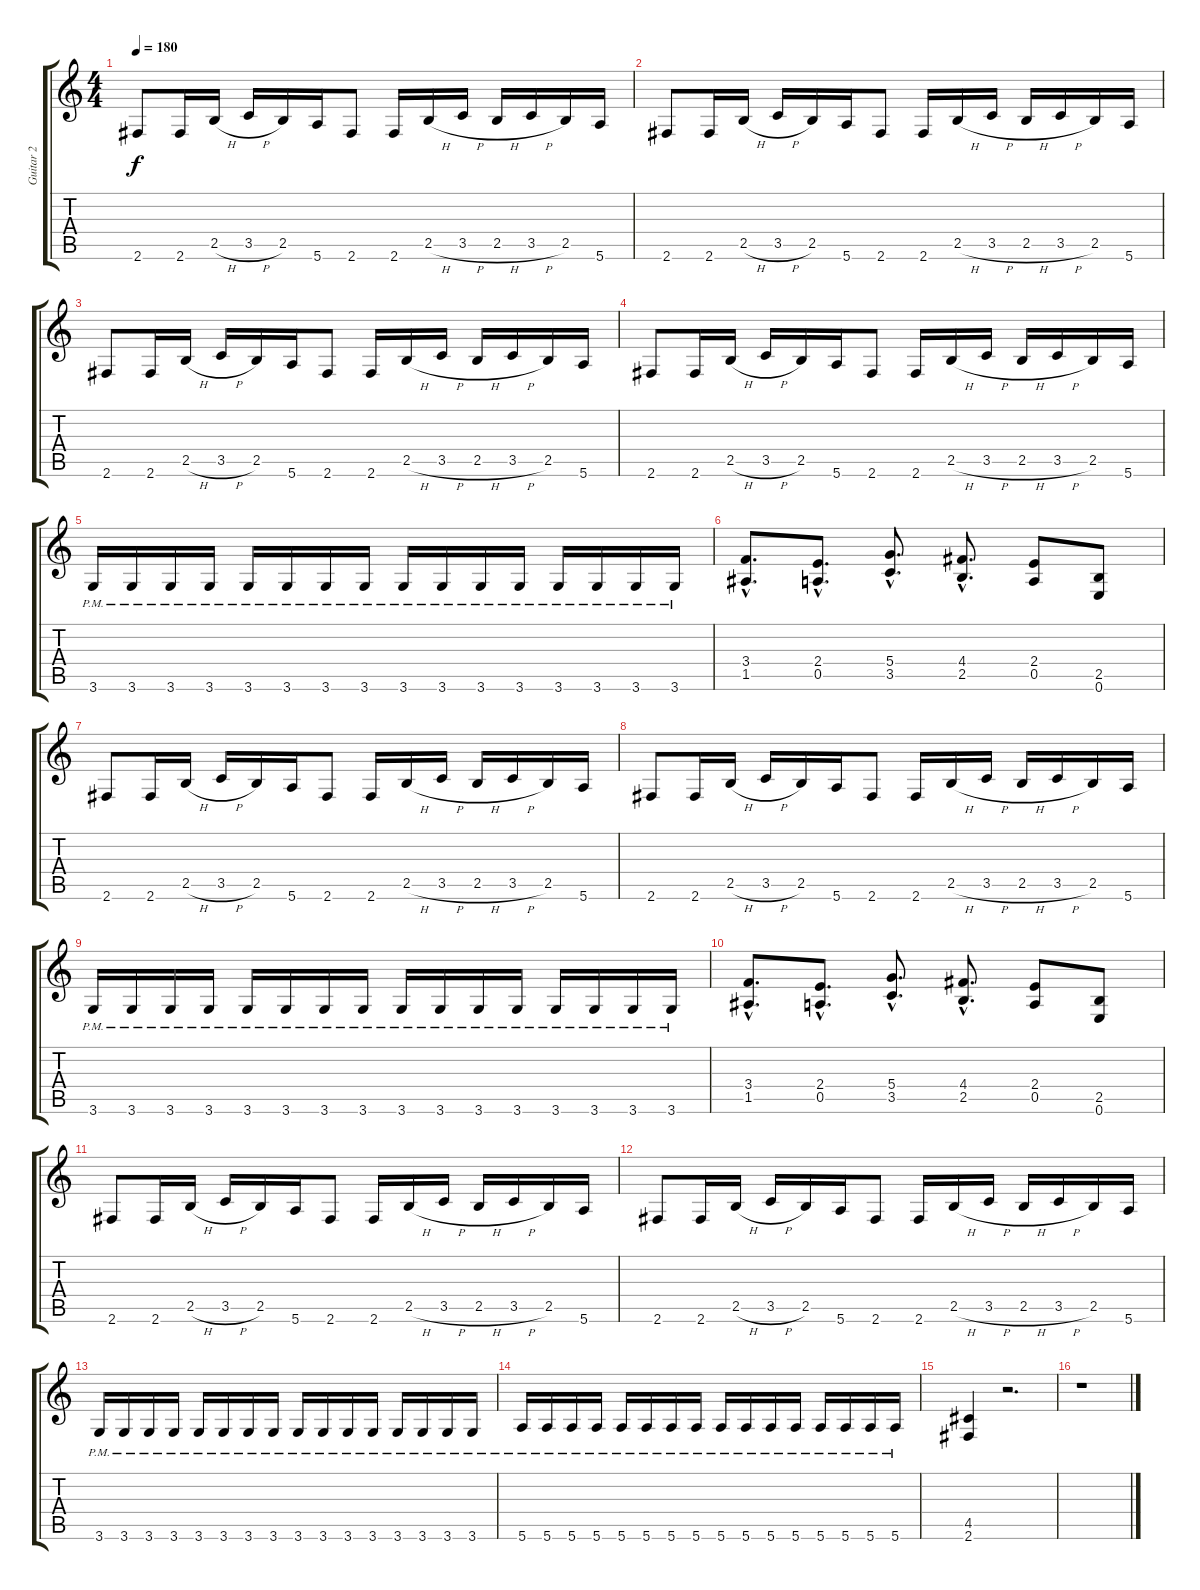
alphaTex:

\track ("Guitar 2" "Guitar 2") {instrument distortionguitar}
\staff {score tabs}
\tuning (E4 B3 G3 D3 A2 E2) {hide}
\ts (4 4)
\tempo 180
\clef g2
\ks c
2.6.8{dy f} 2.6.16 2.5{h}.16 3.5{h}.16 2.5.16 5.6.16 2.6.8 2.6.16 2.5{h}.16 3.5{h}.16 2.5{h}.16 3.5{h}.16 2.5.16 5.6.16 |
2.6.8 2.6.16 2.5{h}.16 3.5{h}.16 2.5.16 5.6.16 2.6.8 2.6.16 2.5{h}.16 3.5{h}.16 2.5{h}.16 3.5{h}.16 2.5.16 5.6.16 |
2.6.8 2.6.16 2.5{h}.16 3.5{h}.16 2.5.16 5.6.16 2.6.8 2.6.16 2.5{h}.16 3.5{h}.16 2.5{h}.16 3.5{h}.16 2.5.16 5.6.16 |
2.6.8 2.6.16 2.5{h}.16 3.5{h}.16 2.5.16 5.6.16 2.6.8 2.6.16 2.5{h}.16 3.5{h}.16 2.5{h}.16 3.5{h}.16 2.5.16 5.6.16 |
3.6{pm}.16 3.6{pm}.16 3.6{pm}.16 3.6{pm}.16 3.6{pm}.16 3.6{pm}.16 3.6{pm}.16 3.6{pm}.16 3.6{pm}.16 3.6{pm}.16 3.6{pm}.16 3.6{pm}.16 3.6{pm}.16 3.6{pm}.16 3.6{pm}.16 3.6{pm}.16 |
(3.4{hac} 1.5{hac}).8{d} (2.4{hac} 0.5{hac}).8{d} (5.4{hac} 3.5{hac}).8{d} (4.4{hac} 2.5{hac}).8{d} (2.4 0.5).8 (2.5 0.6).8 |
2.6.8 2.6.16 2.5{h}.16 3.5{h}.16 2.5.16 5.6.16 2.6.8 2.6.16 2.5{h}.16 3.5{h}.16 2.5{h}.16 3.5{h}.16 2.5.16 5.6.16 |
2.6.8 2.6.16 2.5{h}.16 3.5{h}.16 2.5.16 5.6.16 2.6.8 2.6.16 2.5{h}.16 3.5{h}.16 2.5{h}.16 3.5{h}.16 2.5.16 5.6.16 |
3.6{pm}.16 3.6{pm}.16 3.6{pm}.16 3.6{pm}.16 3.6{pm}.16 3.6{pm}.16 3.6{pm}.16 3.6{pm}.16 3.6{pm}.16 3.6{pm}.16 3.6{pm}.16 3.6{pm}.16 3.6{pm}.16 3.6{pm}.16 3.6{pm}.16 3.6{pm}.16 |
(3.4{hac} 1.5{hac}).8{d} (2.4{hac} 0.5{hac}).8{d} (5.4{hac} 3.5{hac}).8{d} (4.4{hac} 2.5{hac}).8{d} (2.4 0.5).8 (2.5 0.6).8 |
2.6.8 2.6.16 2.5{h}.16 3.5{h}.16 2.5.16 5.6.16 2.6.8 2.6.16 2.5{h}.16 3.5{h}.16 2.5{h}.16 3.5{h}.16 2.5.16 5.6.16 |
2.6.8 2.6.16 2.5{h}.16 3.5{h}.16 2.5.16 5.6.16 2.6.8 2.6.16 2.5{h}.16 3.5{h}.16 2.5{h}.16 3.5{h}.16 2.5.16 5.6.16 |
3.6{pm}.16 3.6{pm}.16 3.6{pm}.16 3.6{pm}.16 3.6{pm}.16 3.6{pm}.16 3.6{pm}.16 3.6{pm}.16 3.6{pm}.16 3.6{pm}.16 3.6{pm}.16 3.6{pm}.16 3.6{pm}.16 3.6{pm}.16 3.6{pm}.16 3.6{pm}.16 |
5.6{pm}.16 5.6{pm}.16 5.6{pm}.16 5.6{pm}.16 5.6{pm}.16 5.6{pm}.16 5.6{pm}.16 5.6{pm}.16 5.6{pm}.16 5.6{pm}.16 5.6{pm}.16 5.6{pm}.16 5.6{pm}.16 5.6{pm}.16 5.6{pm}.16 5.6{pm}.16 |
(4.5 2.6).4 r.2{d} |
r.1
